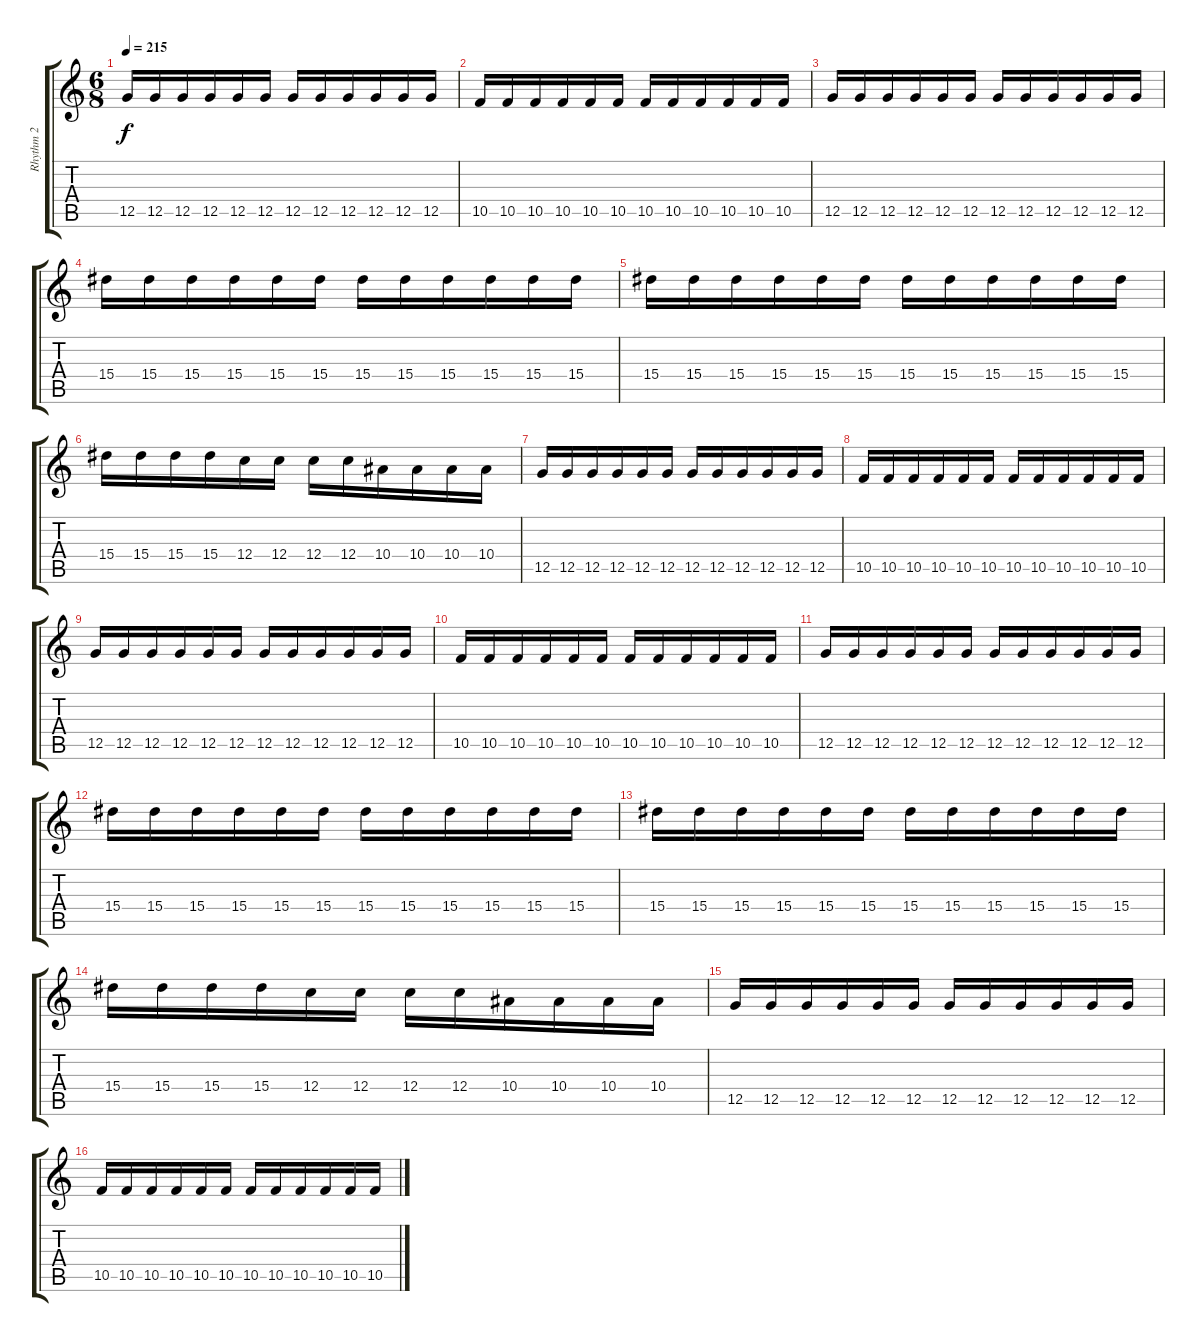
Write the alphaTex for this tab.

\track ("Rhythm 2" "Rhythm 2") {instrument distortionguitar}
\staff {score tabs}
\tuning (D4 A3 F3 C3 G2 C2) {hide}
\ts (6 8)
\tempo 215
\clef g2
\ks c
12.5.16{dy f volume 13} 12.5.16 12.5.16 12.5.16 12.5.16 12.5.16 12.5.16 12.5.16 12.5.16 12.5.16 12.5.16 12.5.16 |
10.5.16 10.5.16 10.5.16 10.5.16 10.5.16 10.5.16 10.5.16 10.5.16 10.5.16 10.5.16 10.5.16 10.5.16 |
12.5.16 12.5.16 12.5.16 12.5.16 12.5.16 12.5.16 12.5.16 12.5.16 12.5.16 12.5.16 12.5.16 12.5.16 |
15.4.16 15.4.16 15.4.16 15.4.16 15.4.16 15.4.16 15.4.16 15.4.16 15.4.16 15.4.16 15.4.16 15.4.16 |
15.4.16 15.4.16 15.4.16 15.4.16 15.4.16 15.4.16 15.4.16 15.4.16 15.4.16 15.4.16 15.4.16 15.4.16 |
15.4.16 15.4.16 15.4.16 15.4.16 12.4.16 12.4.16 12.4.16 12.4.16 10.4.16 10.4.16 10.4.16 10.4.16 |
12.5.16 12.5.16 12.5.16 12.5.16 12.5.16 12.5.16 12.5.16 12.5.16 12.5.16 12.5.16 12.5.16 12.5.16 |
10.5.16 10.5.16 10.5.16 10.5.16 10.5.16 10.5.16 10.5.16 10.5.16 10.5.16 10.5.16 10.5.16 10.5.16 |
12.5.16 12.5.16 12.5.16 12.5.16 12.5.16 12.5.16 12.5.16 12.5.16 12.5.16 12.5.16 12.5.16 12.5.16 |
10.5.16 10.5.16 10.5.16 10.5.16 10.5.16 10.5.16 10.5.16 10.5.16 10.5.16 10.5.16 10.5.16 10.5.16 |
12.5.16 12.5.16 12.5.16 12.5.16 12.5.16 12.5.16 12.5.16 12.5.16 12.5.16 12.5.16 12.5.16 12.5.16 |
15.4.16 15.4.16 15.4.16 15.4.16 15.4.16 15.4.16 15.4.16 15.4.16 15.4.16 15.4.16 15.4.16 15.4.16 |
15.4.16 15.4.16 15.4.16 15.4.16 15.4.16 15.4.16 15.4.16 15.4.16 15.4.16 15.4.16 15.4.16 15.4.16 |
15.4.16 15.4.16 15.4.16 15.4.16 12.4.16 12.4.16 12.4.16 12.4.16 10.4.16 10.4.16 10.4.16 10.4.16 |
12.5.16 12.5.16 12.5.16 12.5.16 12.5.16 12.5.16 12.5.16 12.5.16 12.5.16 12.5.16 12.5.16 12.5.16 |
10.5.16 10.5.16 10.5.16 10.5.16 10.5.16 10.5.16 10.5.16 10.5.16 10.5.16 10.5.16 10.5.16 10.5.16
